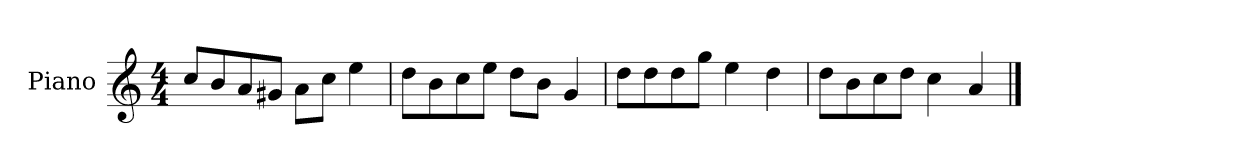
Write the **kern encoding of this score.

**kern
*part1
*staff1
*I"Piano
*I'P-no
*clefG2
*k[]
*M4/4
*MM90
=1
8cc/L
8b/
8a/
8g#X/J
8a\L
8cc\J
4ee\
=2
8dd\L
8b\
8cc\
8ee\J
8dd\L
8b\J
4g/
=3
8dd\L
8dd\
8dd\
8gg\J
4ee\
4dd\
=4
8dd\L
8b\
8cc\
8dd\J
4cc\
4a/
==
*-
